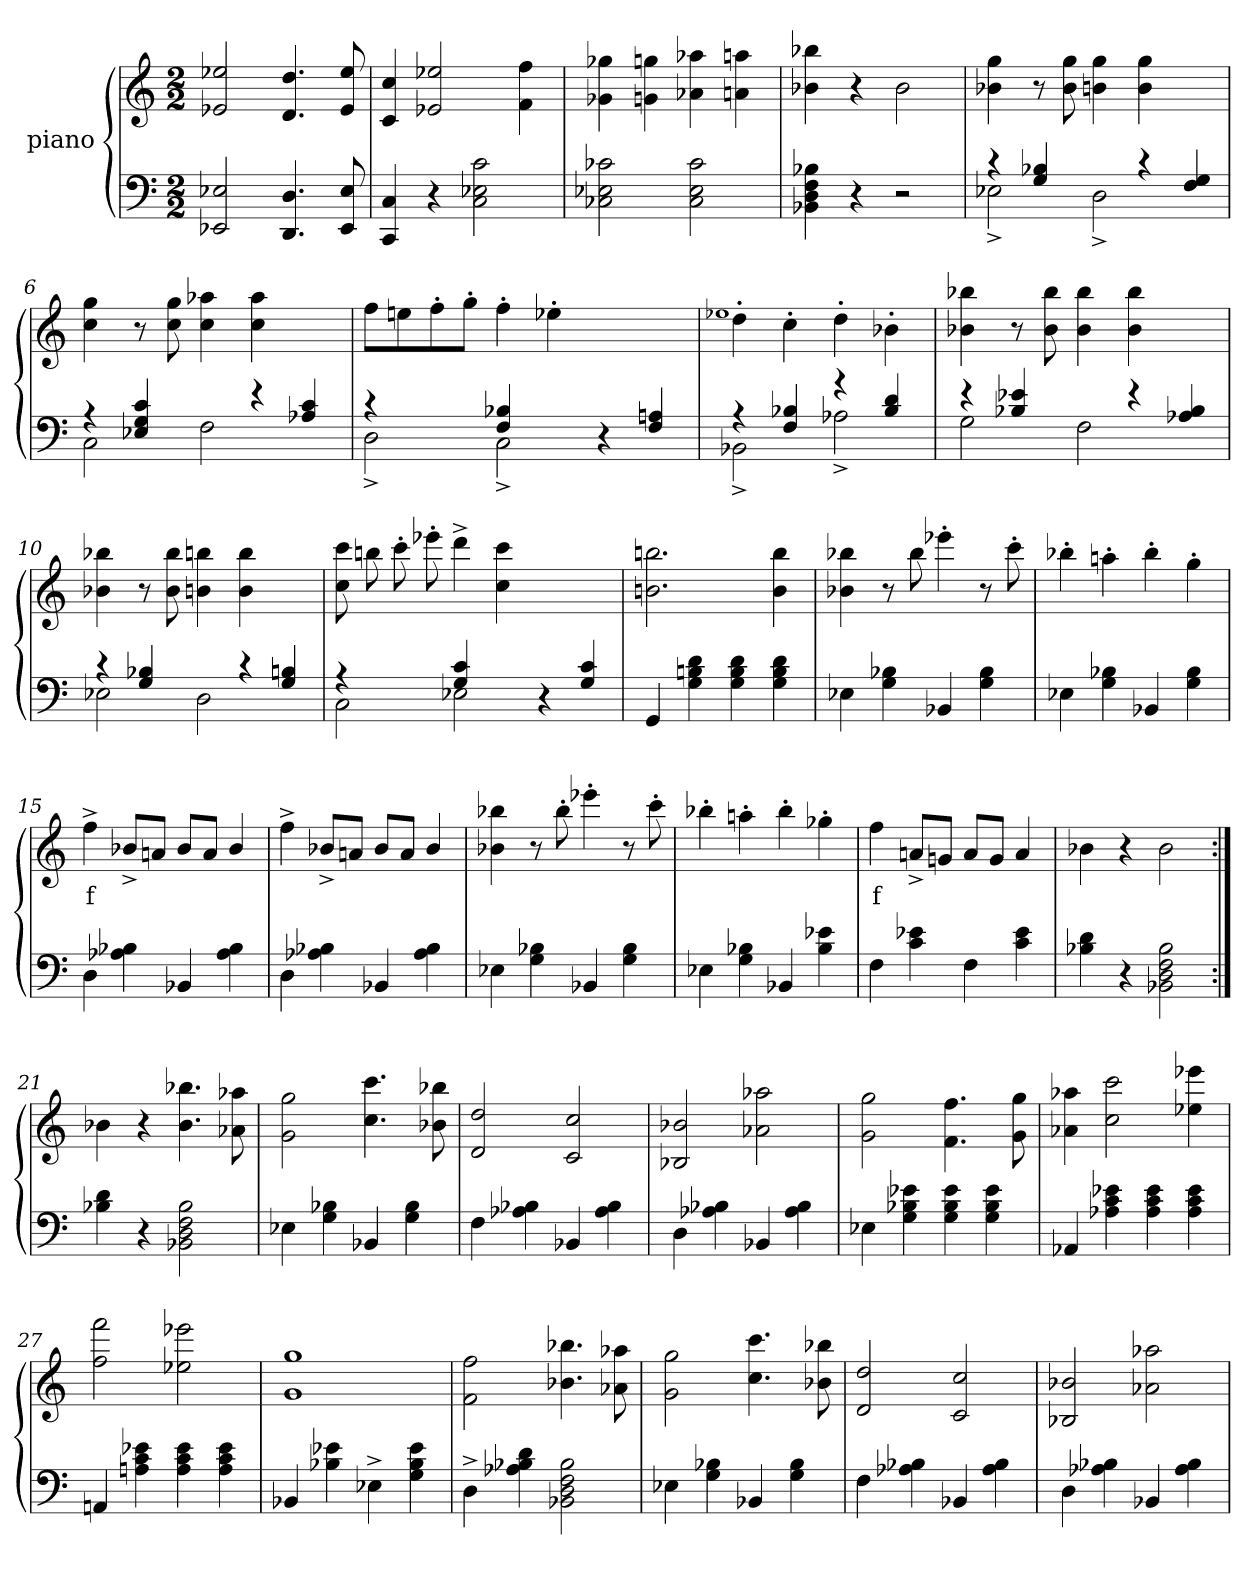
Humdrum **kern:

**kern	**kern	**text
*part1	*part1	*part1
*staff2	*staff1	*staff1
*I"piano	*	*
*M2/2	*M2/2	*
=1	=1	=1
2EE-/ 2E-/	2e-/ 2ee-/	.
4.DD/ 4.D/	4.d/ 4.dd/	.
8EE-/ 8E-/	8e-/ 8ee-/	.
=2	=2	=2
4CC/ 4C/	4c/ 4cc/	.
4r	2e-/ 2ee-/	.
2C\ 2E-\ 2c\	.	.
.	4f\ 4ff\	.
=3	=3	=3
2C-\ 2E-\ 2c-\	4g-\ 4gg-\	.
.	4gn\ 4ggn\	.
2C-\ 2E-\ 2c-\	4a-\ 4aa-\	.
.	4an\ 4aan\	.
=4	=4	=4
4BB-\ 4D\ 4F\ 4B-\	4b-\ 4bb-\	.
4r	4r	.
2r	2b-\	.
=5	=5	=5
*^	*	*
4r	2E-^>\	4b-\ 4gg\	.
4G/ 4B-/	.	8r	.
.	.	8b-\ 8gg\	.
4ryy	2D^>\	4bn\ 4gg\	.
4r	.	4b\ 4gg\	.
4F/ 4G/	4ryy	4ryy	.
=6	=6	=6	=6
4r	2C\	4cc\ 4gg\	.
4E-/ 4G/ 4c/	.	8r	.
.	.	8cc\ 8gg\	.
4ryy	2F\	4cc\ 4aa-\	.
4r	.	4cc\ 4aa-\	.
4A-/ 4c/	4ryy	4ryy	.
=7	=7	=7	=7
4r	2D^>\	8ff\L	.
.	.	8een\	.
4ryy	.	8ff'>\	.
.	.	8gg'>\J	.
4F/ 4B-/	2C^>\	4ff'>\	.
4ryy	.	4ee-'>\	.
4r	2ryy	2ryy	.
4F/ 4An/	.	.	.
=8	=8	=8	=8
.	.	1qee-/	.
4r	2BB-^>\	4dd'>\	.
4F/ 4B-/	.	4cc'>\	.
4r	2A-^>\	4dd'>\	.
4B-/ 4d/	.	4b-'>\	.
=9	=9	=9	=9
4r	2G\	4b-\ 4bb-\	.
4B-/ 4e-/	.	8r	.
.	.	8b-\ 8bb-\	.
4ryy	2F\	4b-\ 4bb-\	.
4r	.	4b-\ 4bb-\	.
4A-/ 4B-/	4ryy	4ryy	.
=10	=10	=10	=10
4r	2E-\	4b-\ 4bb-\	.
4G/ 4B-/	.	8r	.
.	.	8b-\ 8bb-\	.
4ryy	2D\	4bn\ 4bbn\	.
4r	.	4b\ 4bb\	.
4G/ 4Bn/	4ryy	4ryy	.
=11	=11	=11	=11
4r	2C\	8cc\ 8ccc\	.
.	.	8bbn\	.
4ryy	.	8ccc'>\	.
.	.	8eee-'>\	.
4G/ 4c/	2E-\	4ddd^>\	.
4ryy	.	4cc\ 4ccc\	.
4r	2ryy	2ryy	.
4G/ 4c/	.	.	.
*v	*v	*	*
=12	=12	=12
4GG/	2.bn\ 2.bbn\	.
4G\ 4Bn\ 4d\	.	.
4G\ 4B\ 4d\	.	.
4G\ 4B\ 4d\	4b\ 4bb\	.
=13	=13	=13
4E-\	4b-\ 4bb-\	.
4G\ 4B-\	8r	.
.	8bb-\	.
4BB-/	4eee-'>\	.
4G\ 4B-\	8r	.
.	8ccc'>\	.
=14	=14	=14
4E-\	4bb-'>\	.
4G\ 4B-\	4aan'>\	.
4BB-/	4bb-'>\	.
4G\ 4B-\	4gg'>\	.
=15	=15	=15
4D\	4ff^>\	f
4A-\ 4B-\	8b-^>/L	.
.	8an/J	.
4BB-/	8b-/L	.
.	8a/J	.
4A-\ 4B-\	4b-/	.
=16	=16	=16
4D\	4ff^>\	.
4A-\ 4B-\	8b-^>/L	.
.	8an/J	.
4BB-/	8b-/L	.
.	8a/J	.
4A-\ 4B-\	4b-/	.
=17	=17	=17
4E-\	4b-\ 4bb-\	.
4G\ 4B-\	8r	.
.	8bb-'>\	.
4BB-/	4eee-'>\	.
4G\ 4B-\	8r	.
.	8ccc'>\	.
=18	=18	=18
4E-\	4bb-'>\	.
4G\ 4B-\	4aan'>\	.
4BB-/	4bb-'>\	.
4B-\ 4e-\	4gg-'>\	.
=19	=19	=19
4F\	4ff\	f
4c\ 4e-\	8an^>/L	.
.	8gn/J	.
4F\	8a/L	.
.	8g/J	.
4c\ 4e-\	4a/	.
=20	=20	=20
4B-\ 4d\	4b-\	.
4r	4r	.
2BB-\ 2D\ 2F\ 2B-\	2b-\	.
=21:|!	=21:|!	=21:|!
4B-\ 4d\	4b-\	.
4r	4r	.
2BB-\ 2D\ 2F\ 2B-\	4.b-\ 4.bb-\	.
.	8a-\ 8aa-\	.
=22	=22	=22
4E-\	2g\ 2gg\	.
4G\ 4B-\	.	.
4BB-/	4.cc\ 4.ccc\	.
4G\ 4B-\	.	.
.	8b-\ 8bb-\	.
=23	=23	=23
4F\	2d/ 2dd/	.
4A-\ 4B-\	.	.
4BB-/	2c/ 2cc/	.
4A-\ 4B-\	.	.
=24	=24	=24
4D\	2B-/ 2b-/	.
4A-\ 4B-\	.	.
4BB-/	2a-\ 2aa-\	.
4A-\ 4B-\	.	.
=25	=25	=25
4E-\	2g\ 2gg\	.
4G\ 4B-\ 4e-\	.	.
4G\ 4B-\ 4e-\	4.f\ 4.ff\	.
4G\ 4B-\ 4e-\	.	.
.	8g\ 8gg\	.
=26	=26	=26
4AA-/	4a-\ 4aa-\	.
4A-\ 4c\ 4e-\	2cc\ 2ccc\	.
4A-\ 4c\ 4e-\	.	.
4A-\ 4c\ 4e-\	4ee-\ 4eee-\	.
=27	=27	=27
4AAn/	2ff\ 2fff\	.
4An\ 4c\ 4e-\	.	.
4A\ 4c\ 4e-\	2ee-\ 2eee-\	.
4A\ 4c\ 4e-\	.	.
=28	=28	=28
4BB-/	1g 1gg	.
4B-\ 4e-\	.	.
4E-^>\	.	.
4G\ 4B-\ 4e-\	.	.
=29	=29	=29
4D^>\	2f\ 2ff\	.
4A-\ 4B-\ 4d\	.	.
2BB-\ 2D\ 2F\ 2B-\	4.b-\ 4.bb-\	.
.	8a-\ 8aa-\	.
=30	=30	=30
4E-\	2g\ 2gg\	.
4G\ 4B-\	.	.
4BB-/	4.cc\ 4.ccc\	.
4G\ 4B-\	.	.
.	8b-\ 8bb-\	.
=31	=31	=31
4F\	2d/ 2dd/	.
4A-\ 4B-\	.	.
4BB-/	2c/ 2cc/	.
4A-\ 4B-\	.	.
=32	=32	=32
4D\	2B-/ 2b-/	.
4A-\ 4B-\	.	.
4BB-/	2a-\ 2aa-\	.
4A-\ 4B-\	.	.
=	=	=
*-	*-	*-
